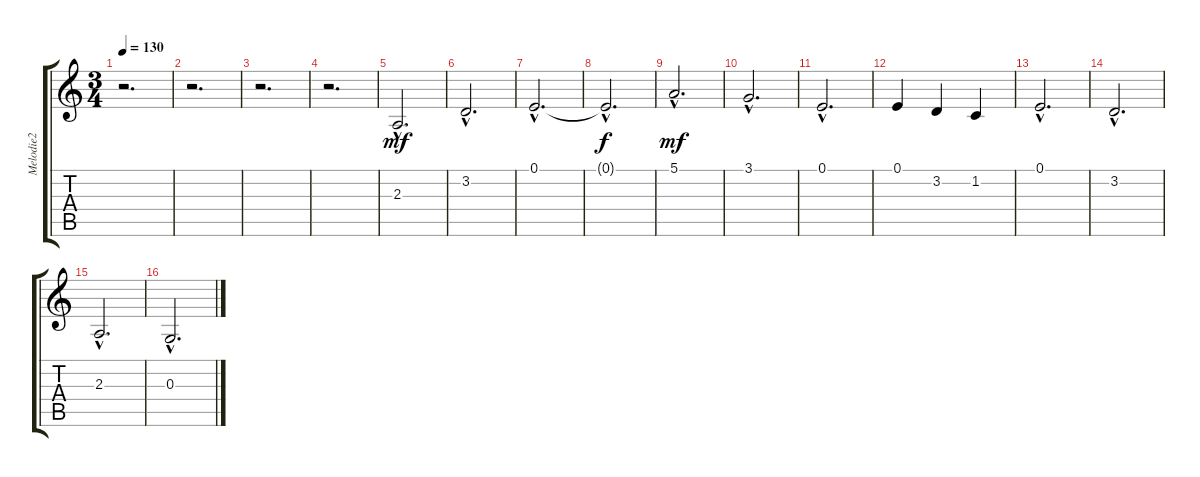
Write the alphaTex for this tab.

\track ("Melodie2" "Melodie2") {instrument stringensemble1}
\staff {score tabs}
\tuning (E4 B3 G3 D3 A2 E2) {hide}
\ts (3 4)
\tempo 130
\clef g2
\ks c
r.2{d dy f} |
r.2{d} |
r.2{d} |
r.2{d} |
2.3{hac}.2{d dy mf} |
3.2{hac}.2{d} |
0.1{hac}.2{d} |
0.1{hac t}.2{d dy f} |
5.1{hac}.2{d dy mf} |
3.1{hac}.2{d} |
0.1{hac}.2{d} |
0.1.4 3.2.4 1.2.4 |
0.1{hac}.2{d} |
3.2{hac}.2{d} |
2.3{hac}.2{d} |
0.3{hac}.2{d}
